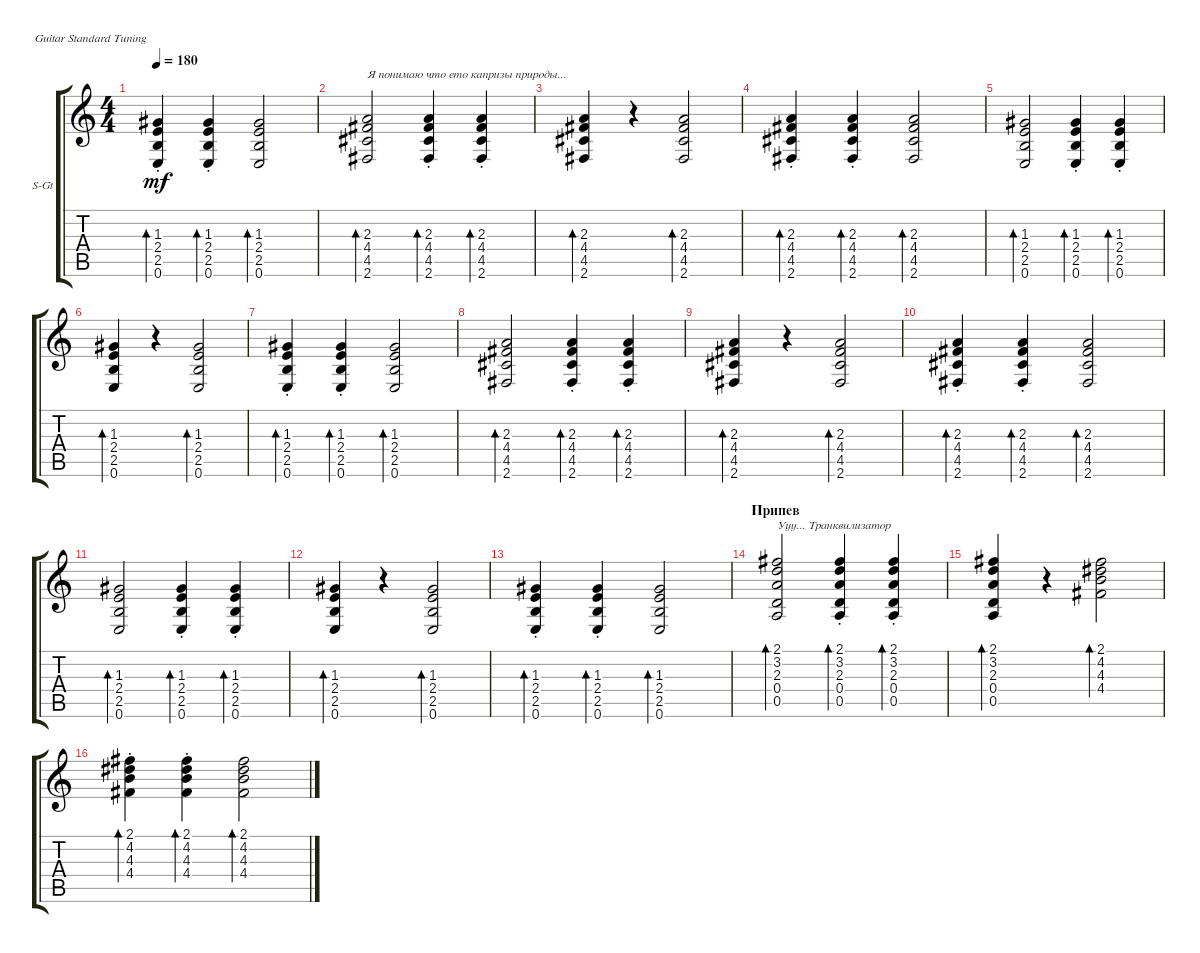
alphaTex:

\defaultSystemsLayout 4
\bracketExtendMode groupsimilarinstruments
\firstSystemTrackNameOrientation horizontal
\otherSystemsTrackNameOrientation horizontal
\track ("Виктор Цой" "S-Gt") {mute instrument acousticguitarsteel}
\staff {score tabs}
\tuning (E4 B3 G3 D3 A2 E2)
\ts (4 4)
\tempo 180
\clef g2
\ks c
(0.6{st} 2.5{st} 2.4{st} 1.3{st}).4{bd 65 dy mf} (0.6{st} 2.5{st} 2.4{st} 1.3{st}).4{bd 64} (0.6 2.5 2.4 1.3).2{bd 65} |
(2.6 4.5 4.4 2.3).2{bd 65 txt "Я понимаю что ето капризы природы..."} (2.6{st} 4.5{st} 4.4{st} 2.3{st}).4{bd 64} (2.6{st} 4.5{st} 4.4{st} 2.3{st}).4{bd 65} |
(2.6 4.5 4.4 2.3).4{bd 64} r.4 (2.6 4.5 4.4 2.3).2{bd 65} |
(2.6{st} 4.5{st} 4.4{st} 2.3{st}).4{bd 65} (2.6{st} 4.5{st} 4.4{st} 2.3{st}).4{bd 64} (2.6 4.5 4.4 2.3).2{bd 65} |
(0.6 2.5 2.4 1.3).2{bd 65} (0.6{st} 2.5{st} 2.4{st} 1.3{st}).4{bd 64} (0.6{st} 2.5{st} 2.4{st} 1.3{st}).4{bd 65} |
(0.6 2.5 2.4 1.3).4{bd 64} r.4 (0.6 2.5 2.4 1.3).2{bd 65} |
(0.6{st} 2.5{st} 2.4{st} 1.3{st}).4{bd 65} (0.6{st} 2.5{st} 2.4{st} 1.3{st}).4{bd 64} (0.6 2.5 2.4 1.3).2{bd 65} |
(2.6 4.5 4.4 2.3).2{bd 65} (2.6{st} 4.5{st} 4.4{st} 2.3{st}).4{bd 64} (2.6{st} 4.5{st} 4.4{st} 2.3{st}).4{bd 65} |
(2.6 4.5 4.4 2.3).4{bd 64} r.4 (2.6 4.5 4.4 2.3).2{bd 65} |
(2.6{st} 4.5{st} 4.4{st} 2.3{st}).4{bd 65} (2.6{st} 4.5{st} 4.4{st} 2.3{st}).4{bd 64} (2.6 4.5 4.4 2.3).2{bd 65} |
(0.6 2.5 2.4 1.3).2{bd 65} (0.6{st} 2.5{st} 2.4{st} 1.3{st}).4{bd 64} (0.6{st} 2.5{st} 2.4{st} 1.3{st}).4{bd 65} |
(0.6 2.5 2.4 1.3).4{bd 64} r.4 (0.6 2.5 2.4 1.3).2{bd 65} |
(0.6{st} 2.5{st} 2.4{st} 1.3{st}).4{bd 65} (0.6{st} 2.5{st} 2.4{st} 1.3{st}).4{bd 64} (0.6 2.5 2.4 1.3).2{bd 65} |
\section ("" "Припев")
(0.5 0.4 2.3 2.1 3.2).2{bd 65 txt "Ууу... Транквилизатор"} (0.5{st} 0.4{st} 2.3{st} 2.1 3.2).4{bd 64} (0.5{st} 0.4{st} 2.3{st} 3.2 2.1).4{bd 65} |
(0.5 0.4 2.3 2.1 3.2).4{bd 64} r.4 (4.4 4.3 2.1 4.2).2{bd 65} |
(4.4{st} 4.3{st} 2.1 4.2).4{bd 65} (4.4{st} 4.3{st} 4.2 2.1).4{bd 64} (4.4 4.3 4.2 2.1).2{bd 65}
